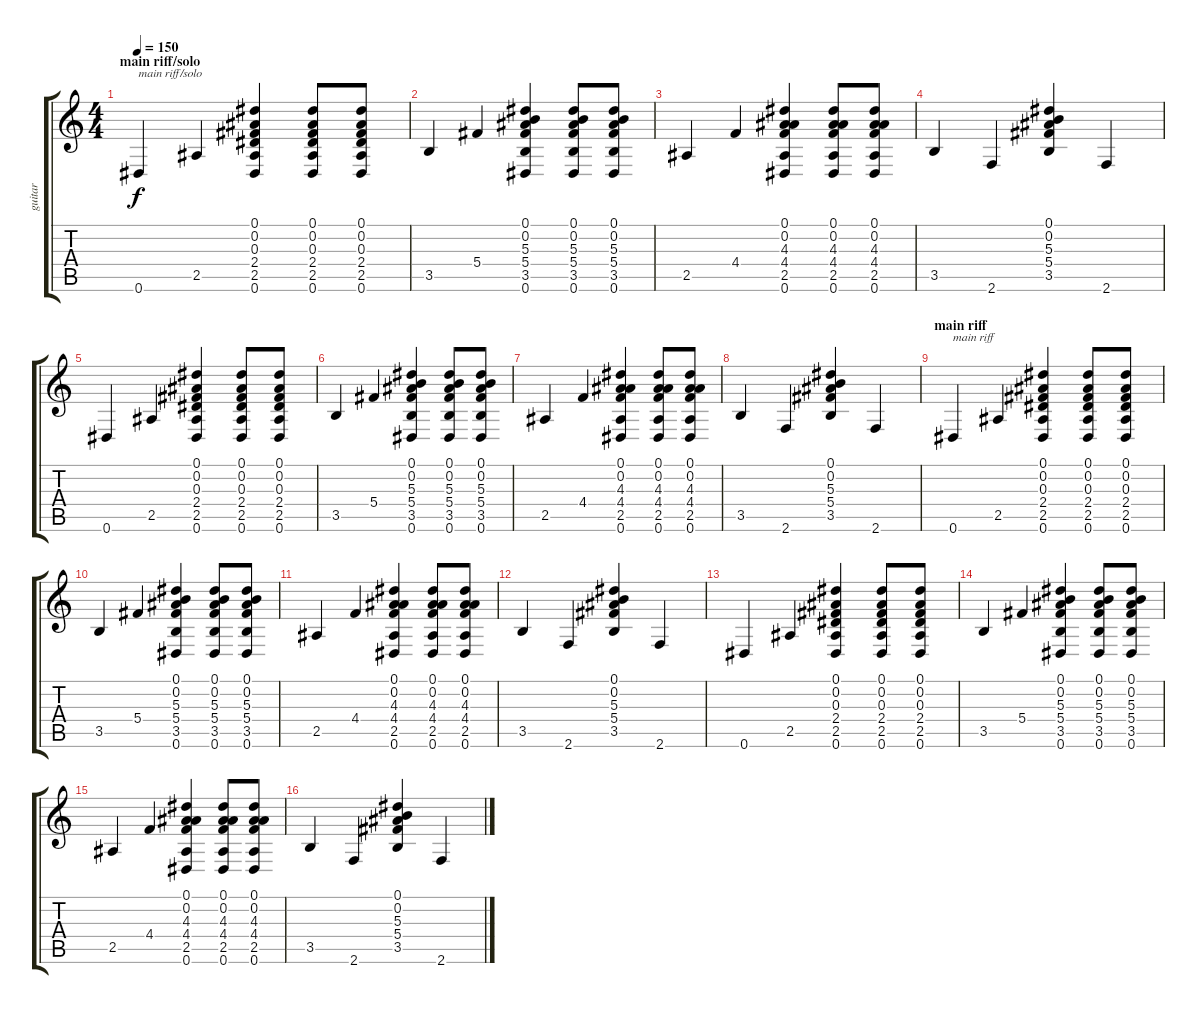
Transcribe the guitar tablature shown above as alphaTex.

\track ("guitar" "guitar") {instrument distortionguitar}
\staff {score tabs}
\tuning (Eb4 Bb3 Gb3 Db3 Ab2 Eb2) {hide}
\ts (4 4)
\section ("" "main riff/solo")
\tempo 150
\clef g2
\ks c
0.6.4{txt "main riff/solo" dy f} 2.5.4 (0.1 0.2 0.3 2.4 2.5 0.6).4 (0.1 0.2 0.3 2.4 2.5 0.6).8 (0.1 0.2 0.3 2.4 2.5 0.6).8 |
3.5.4 5.4.4 (0.1 0.2 5.3 5.4 3.5 0.6).4 (0.1 0.2 5.3 5.4 3.5 0.6).8 (0.1 0.2 5.3 5.4 3.5 0.6).8 |
2.5.4 4.4.4 (0.1 0.2 4.3 4.4 2.5 0.6).4 (0.1 0.2 4.3 4.4 2.5 0.6).8 (0.1 0.2 4.3 4.4 2.5 0.6).8 |
3.5.4 2.6.4 (0.1 0.2 5.3 5.4 3.5).4 2.6.4 |
0.6.4 2.5.4 (0.1 0.2 0.3 2.4 2.5 0.6).4 (0.1 0.2 0.3 2.4 2.5 0.6).8 (0.1 0.2 0.3 2.4 2.5 0.6).8 |
3.5.4 5.4.4 (0.1 0.2 5.3 5.4 3.5 0.6).4 (0.1 0.2 5.3 5.4 3.5 0.6).8 (0.1 0.2 5.3 5.4 3.5 0.6).8 |
2.5.4 4.4.4 (0.1 0.2 4.3 4.4 2.5 0.6).4 (0.1 0.2 4.3 4.4 2.5 0.6).8 (0.1 0.2 4.3 4.4 2.5 0.6).8 |
3.5.4 2.6.4 (0.1 0.2 5.3 5.4 3.5).4 2.6.4 |
\section ("" "main riff")
0.6.4{txt "main riff"} 2.5.4 (0.1 0.2 0.3 2.4 2.5 0.6).4 (0.1 0.2 0.3 2.4 2.5 0.6).8 (0.1 0.2 0.3 2.4 2.5 0.6).8 |
3.5.4 5.4.4 (0.1 0.2 5.3 5.4 3.5 0.6).4 (0.1 0.2 5.3 5.4 3.5 0.6).8 (0.1 0.2 5.3 5.4 3.5 0.6).8 |
2.5.4 4.4.4 (0.1 0.2 4.3 4.4 2.5 0.6).4 (0.1 0.2 4.3 4.4 2.5 0.6).8 (0.1 0.2 4.3 4.4 2.5 0.6).8 |
3.5.4 2.6.4 (0.1 0.2 5.3 5.4 3.5).4 2.6.4 |
0.6.4 2.5.4 (0.1 0.2 0.3 2.4 2.5 0.6).4 (0.1 0.2 0.3 2.4 2.5 0.6).8 (0.1 0.2 0.3 2.4 2.5 0.6).8 |
3.5.4 5.4.4 (0.1 0.2 5.3 5.4 3.5 0.6).4 (0.1 0.2 5.3 5.4 3.5 0.6).8 (0.1 0.2 5.3 5.4 3.5 0.6).8 |
2.5.4 4.4.4 (0.1 0.2 4.3 4.4 2.5 0.6).4 (0.1 0.2 4.3 4.4 2.5 0.6).8 (0.1 0.2 4.3 4.4 2.5 0.6).8 |
3.5.4 2.6.4 (0.1 0.2 5.3 5.4 3.5).4 2.6.4
